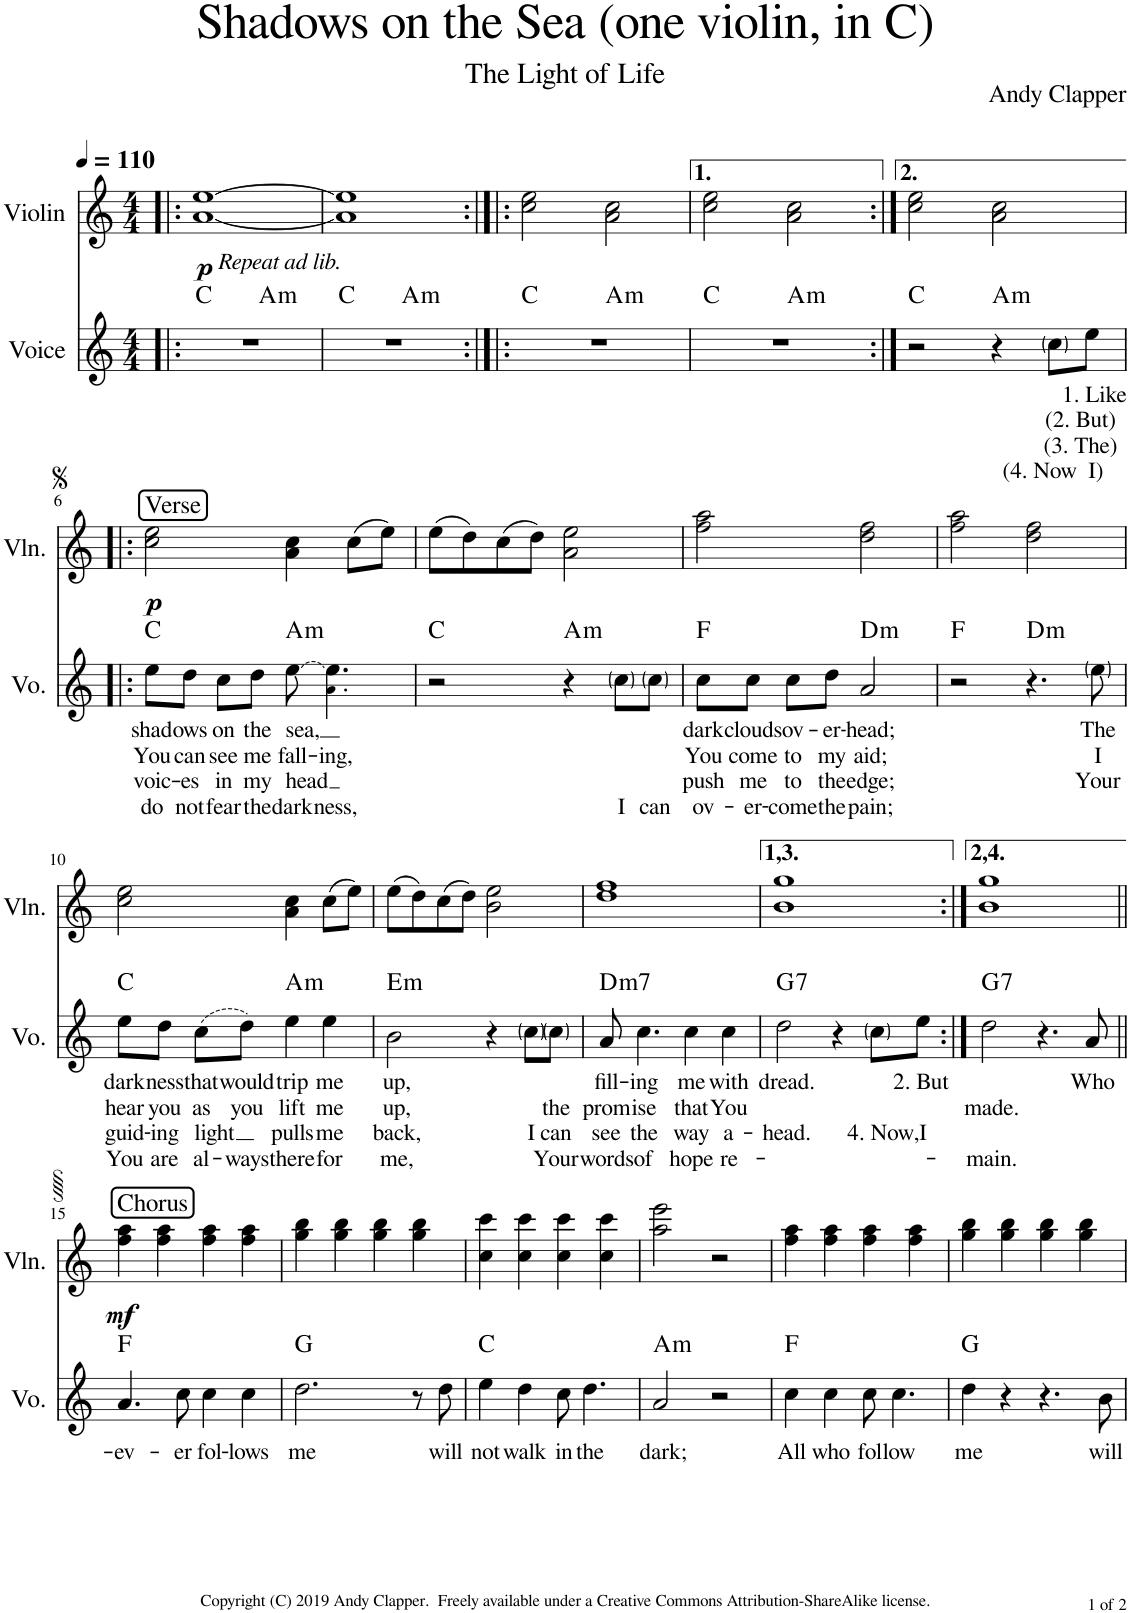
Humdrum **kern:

**kern	**text	**text	**text	**text	**harte	**kern	**dynam
*part2	*part2	*part2	*part2	*part2	*part2	*part1	*part1
*staff2	*staff2	*staff2	*staff2	*staff2	*	*staff1	*staff1
*I"Voice	*	*	*	*	*	*I"Violin	*
*I'Vo.	*	*	*	*	*	*I'Vln.	*
*clefG2	*	*	*	*	*	*clefG2	*
*k[]	*	*	*	*	*	*k[]	*
*M4/4	*	*	*	*	*	*M4/4	*
*MM110	*	*	*	*	*	*MM110	*
=1!|:	=1!|:	=1!|:	=1!|:	=1!|:	=1!|:	=1!|:	=1!|:
!	!	!	!	!	!	!LO:TX:b:i:t=Repeat ad lib.	!
!	!	!	!	!	!	!	!LO:DY:b
*^	*	*	*	*	*	*	*
1r	2ryy	.	.	.	.	C:maj	[1a [1ee	p
!	!	!	!	!	!	!LO:H:kt=m	!	!
.	2ryy	.	.	.	.	A:min	.	.
=2	=2	=2	=2	=2	=2	=2	=2	=2
1r	2ryy	.	.	.	.	C:maj	1a] 1ee]	.
!	!	!	!	!	!	!LO:H:kt=m	!	!
.	2ryy	.	.	.	.	A:min	.	.
=3:|!|:	=3:|!|:	=3:|!|:	=3:|!|:	=3:|!|:	=3:|!|:	=3:|!|:	=3:|!|:	=3:|!|:
1r	2ryy	.	.	.	.	C:maj	2cc\ 2ee\	.
!	!	!	!	!	!	!LO:H:kt=m	!	!
.	2ryy	.	.	.	.	A:min	2a\ 2cc\	.
=4	=4	=4	=4	=4	=4	=4	=4	=4
1r	2ryy	.	.	.	.	C:maj	2cc\ 2ee\	.
!	!	!	!	!	!	!LO:H:kt=m	!	!
.	2ryy	.	.	.	.	A:min	2a\ 2cc\	.
*v	*v	*	*	*	*	*	*	*
=5:|!	=5:|!	=5:|!	=5:|!	=5:|!	=5:|!	=5:|!	=5:|!
2r	.	.	.	.	C:maj	2cc\ 2ee\	.
!	!	!	!	!	!LO:H:kt=m	!	!
4r	.	.	.	.	A:min	2a\ 2cc\	.
!	!	!	!	!LO:LY:b	!	!	!
8cc\L	.	.	.	(4. Now	.	.	.
!	!LO:LY:b	!LO:LY:b	!LO:LY:b	!LO:LY:b	!	!	!
8ee\J	1. Like	(2. But)	(3. The)	I)	.	.	.
!!LO:LB:g=z
=6!|:	=6!|:	=6!|:	=6!|:	=6!|:	=6!|:	=6!|:	=6!|:
!	!	!	!	!	!	!LO:TX:a:t=Verse	!
!	!LO:LY:b	!LO:LY:b	!LO:LY:b	!LO:LY:b	!	!	!LO:DY:b
8ee\L	shad-	You	voic-	do	C:maj	2cc\ 2ee\	p
!	!LO:LY:b	!LO:LY:b	!LO:LY:b	!LO:LY:b	!	!	!
8dd\J	-ows	can	-es	not	.	.	.
!	!LO:LY:b	!LO:LY:b	!LO:LY:b	!LO:LY:b	!	!	!
8cc\L	on	see	in	fear	.	.	.
!	!LO:LY:b	!LO:LY:b	!LO:LY:b	!LO:LY:b	!	!	!
8dd\J	the	me	my	the	.	.	.
!LO:T:dash	!LO:LY:b	!LO:LY:b	!LO:LY:b	!LO:LY:b	!LO:H:kt=m	!	!
[8ee\	sea,	fall-	head	dark-	A:min	4a\ 4cc\	.
!	!	!LO:LY:b	!	!LO:LY:b	!	!	!
4.a!\ 4.ee\]	.	-ing,	.	-ness,	.	.	.
.	.	.	.	.	.	(8cc\L	.
.	.	.	.	.	.	8ee\J)	.
=7	=7	=7	=7	=7	=7	=7	=7
2r	.	.	.	.	C:maj	(8ee\L	.
.	.	.	.	.	.	8dd\)	.
.	.	.	.	.	.	(8cc\	.
.	.	.	.	.	.	8dd\J)	.
!	!	!	!	!	!LO:H:kt=m	!	!
4r	.	.	.	.	A:min	2a\ 2ee\	.
!	!	!	!	!LO:LY:b	!	!	!
8cc\L	.	.	.	I	.	.	.
!	!	!	!	!LO:LY:b	!	!	!
8cc\J	.	.	.	can	.	.	.
=8	=8	=8	=8	=8	=8	=8	=8
!	!LO:LY:b	!LO:LY:b	!LO:LY:b	!LO:LY:b	!	!	!
8cc\L	dark	You	push	ov-	F:maj	2ff\ 2aa\	.
!	!LO:LY:b	!LO:LY:b	!LO:LY:b	!LO:LY:b	!	!	!
8cc\J	clouds	come	me	-er-	.	.	.
!	!LO:LY:b	!LO:LY:b	!LO:LY:b	!LO:LY:b	!	!	!
8cc\L	ov-	to	to	-come	.	.	.
!	!LO:LY:b	!LO:LY:b	!LO:LY:b	!LO:LY:b	!	!	!
8dd\J	-er-	my	the	the	.	.	.
!	!LO:LY:b	!LO:LY:b	!LO:LY:b	!LO:LY:b	!LO:H:kt=m	!	!
2a/	-head;	aid;	edge;	pain;	D:min	2dd\ 2ff\	.
=9	=9	=9	=9	=9	=9	=9	=9
2r	.	.	.	.	F:maj	2ff\ 2aa\	.
!	!	!	!	!	!LO:H:kt=m	!	!
4.r	.	.	.	.	D:min	2dd\ 2ff\	.
!	!LO:LY:b	!LO:LY:b	!LO:LY:b	!	!	!	!
8ee\	The	I	Your	.	.	.	.
!!LO:LB:g=z
=10	=10	=10	=10	=10	=10	=10	=10
!	!LO:LY:b	!LO:LY:b	!LO:LY:b	!LO:LY:b	!	!	!
8ee\L	dark-	hear	guid-	You	C:maj	2cc\ 2ee\	.
!	!LO:LY:b	!LO:LY:b	!LO:LY:b	!LO:LY:b	!	!	!
8dd\J	-ness	you	-ing	are	.	.	.
!	!LO:LY:b	!LO:LY:b	!LO:LY:b	!LO:LY:b	!	!	!
(8cc\L	that	as	light	al-	.	.	.
!	!LO:LY:b	!LO:LY:b	!	!LO:LY:b	!	!	!
8dd\J)	would	you	.	-ways	.	.	.
!	!LO:LY:b	!LO:LY:b	!LO:LY:b	!LO:LY:b	!LO:H:kt=m	!	!
4ee\	trip	lift	pulls	there	A:min	4a\ 4cc\	.
!	!LO:LY:b	!LO:LY:b	!LO:LY:b	!LO:LY:b	!	!	!
4ee\	me	me	me	for	.	(8cc\L	.
.	.	.	.	.	.	8ee\J)	.
=11	=11	=11	=11	=11	=11	=11	=11
!	!LO:LY:b	!LO:LY:b	!LO:LY:b	!LO:LY:b	!LO:H:kt=m	!	!
2b\	up,	up,	back,	me,	E:min	(8ee\L	.
.	.	.	.	.	.	8dd\)	.
.	.	.	.	.	.	(8cc\	.
.	.	.	.	.	.	8dd\J)	.
4r	.	.	.	.	.	2b\ 2ee\	.
!	!	!	!LO:LY:b	!	!	!	!
8cc\L	.	.	I	.	.	.	.
!	!	!LO:LY:b	!LO:LY:b	!LO:LY:b	!	!	!
8cc\J	.	the	can	Your	.	.	.
=12	=12	=12	=12	=12	=12	=12	=12
!	!LO:LY:b	!LO:LY:b	!LO:LY:b	!LO:LY:b	!LO:H:kt=m7	!	!
8a/	fill-	prom-	see	words	D:min7	1dd 1ff	.
!	!LO:LY:b	!LO:LY:b	!LO:LY:b	!LO:LY:b	!	!	!
4.cc\	-ing	-ise	the	of	.	.	.
!	!LO:LY:b	!LO:LY:b	!LO:LY:b	!LO:LY:b	!	!	!
4cc\	me	that	way	hope	.	.	.
!	!LO:LY:b	!LO:LY:b	!LO:LY:b	!LO:LY:b	!	!	!
4cc\	with	You	a-	re-	.	.	.
=13	=13	=13	=13	=13	=13	=13	=13
!	!LO:LY:b	!	!LO:LY:b	!	!LO:H:kt=7	!	!
2dd\	dread.	.	-head.	.	G:7	1b 1gg	.
4r	.	.	.	.	.	.	.
!	!	!	!LO:LY:b	!	!	!	!
8cc\L	.	.	4. Now,	.	.	.	.
!	!LO:LY:b	!	!LO:LY:b	!	!	!	!
8ee\J	2. But	.	I	.	.	.	.
=14:|!	=14:|!	=14:|!	=14:|!	=14:|!	=14:|!	=14:|!	=14:|!
!	!	!LO:LY:b	!	!LO:LY:b	!LO:H:kt=7	!	!
2dd\	.	made.	.	-main.	G:7	1b 1gg	.
4.r	.	.	.	.	.	.	.
!	!LO:LY:b	!	!	!	!	!	!
8a/	Who-	.	.	.	.	.	.
!!LO:LB:g=z
=15||	=15||	=15||	=15||	=15||	=15||	=15||	=15||
!	!	!	!	!	!	!LO:TX:a:t=Chorus	!
!	!LO:LY:b	!	!	!	!	!	!LO:DY:b
4.a/	-ev-	.	.	.	F:maj	4ff\ 4aa\	mf
.	.	.	.	.	.	4ff\ 4aa\	.
!	!LO:LY:b	!	!	!	!	!	!
8cc\	-er	.	.	.	.	.	.
!	!LO:LY:b	!	!	!	!	!	!
4cc\	fol-	.	.	.	.	4ff\ 4aa\	.
!	!LO:LY:b	!	!	!	!	!	!
4cc\	-lows	.	.	.	.	4ff\ 4aa\	.
=16	=16	=16	=16	=16	=16	=16	=16
!	!LO:LY:b	!	!	!	!	!	!
2.dd\	me	.	.	.	G:maj	4gg\ 4bb\	.
.	.	.	.	.	.	4gg\ 4bb\	.
.	.	.	.	.	.	4gg\ 4bb\	.
8r	.	.	.	.	.	4gg\ 4bb\	.
!	!LO:LY:b	!	!	!	!	!	!
8dd\	will	.	.	.	.	.	.
=17	=17	=17	=17	=17	=17	=17	=17
!	!LO:LY:b	!	!	!	!	!	!
4ee\	not	.	.	.	C:maj	4cc\ 4ccc\	.
!	!LO:LY:b	!	!	!	!	!	!
4dd\	walk	.	.	.	.	4cc\ 4ccc\	.
!	!LO:LY:b	!	!	!	!	!	!
8cc\	in	.	.	.	.	4cc\ 4ccc\	.
!	!LO:LY:b	!	!	!	!	!	!
4.dd\	the	.	.	.	.	.	.
.	.	.	.	.	.	4cc\ 4ccc\	.
=18	=18	=18	=18	=18	=18	=18	=18
!	!LO:LY:b	!	!	!	!LO:H:kt=m	!	!
2a/	dark;	.	.	.	A:min	2aa\ 2eee\	.
2r	.	.	.	.	.	2r	.
=19	=19	=19	=19	=19	=19	=19	=19
!	!LO:LY:b	!	!	!	!	!	!
4cc\	All	.	.	.	F:maj	4ff\ 4aa\	.
!	!LO:LY:b	!	!	!	!	!	!
4cc\	who	.	.	.	.	4ff\ 4aa\	.
!	!LO:LY:b	!	!	!	!	!	!
8cc\	fol-	.	.	.	.	4ff\ 4aa\	.
!	!LO:LY:b	!	!	!	!	!	!
4.cc\	-low	.	.	.	.	.	.
.	.	.	.	.	.	4ff\ 4aa\	.
=20	=20	=20	=20	=20	=20	=20	=20
!	!LO:LY:b	!	!	!	!	!	!
4dd\	me	.	.	.	G:maj	4gg\ 4bb\	.
4r	.	.	.	.	.	4gg\ 4bb\	.
4.r	.	.	.	.	.	4gg\ 4bb\	.
.	.	.	.	.	.	4gg\ 4bb\	.
!	!LO:LY:b	!	!	!	!	!	!
8b\	will	.	.	.	.	.	.
=	=	=	=	=	=	=	=
*-	*-	*-	*-	*-	*-	*-	*-
